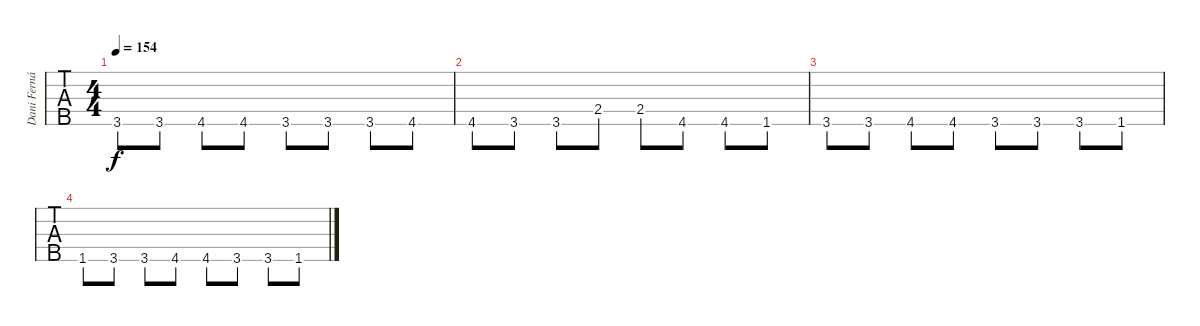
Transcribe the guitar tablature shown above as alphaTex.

\track ("Dani Fernández - Bass" "Dani Ferná") {instrument electricbassfinger}
\staff {tabs}
\tuning (Gb2 Db2 Ab1 Eb1 Bb0) {hide}
\ts (4 4)
\tempo 154
\clef f4
\ks c
3.5.8{dy f} 3.5.8 4.5.8 4.5.8 3.5.8 3.5.8 3.5.8 4.5.8 |
4.5.8 3.5.8 3.5.8 2.4.8 2.4.8 4.5.8 4.5.8 1.5.8 |
3.5.8 3.5.8 4.5.8 4.5.8 3.5.8 3.5.8 3.5.8 1.5.8 |
1.5.8 3.5.8 3.5.8 4.5.8 4.5.8 3.5.8 3.5.8 1.5.8
